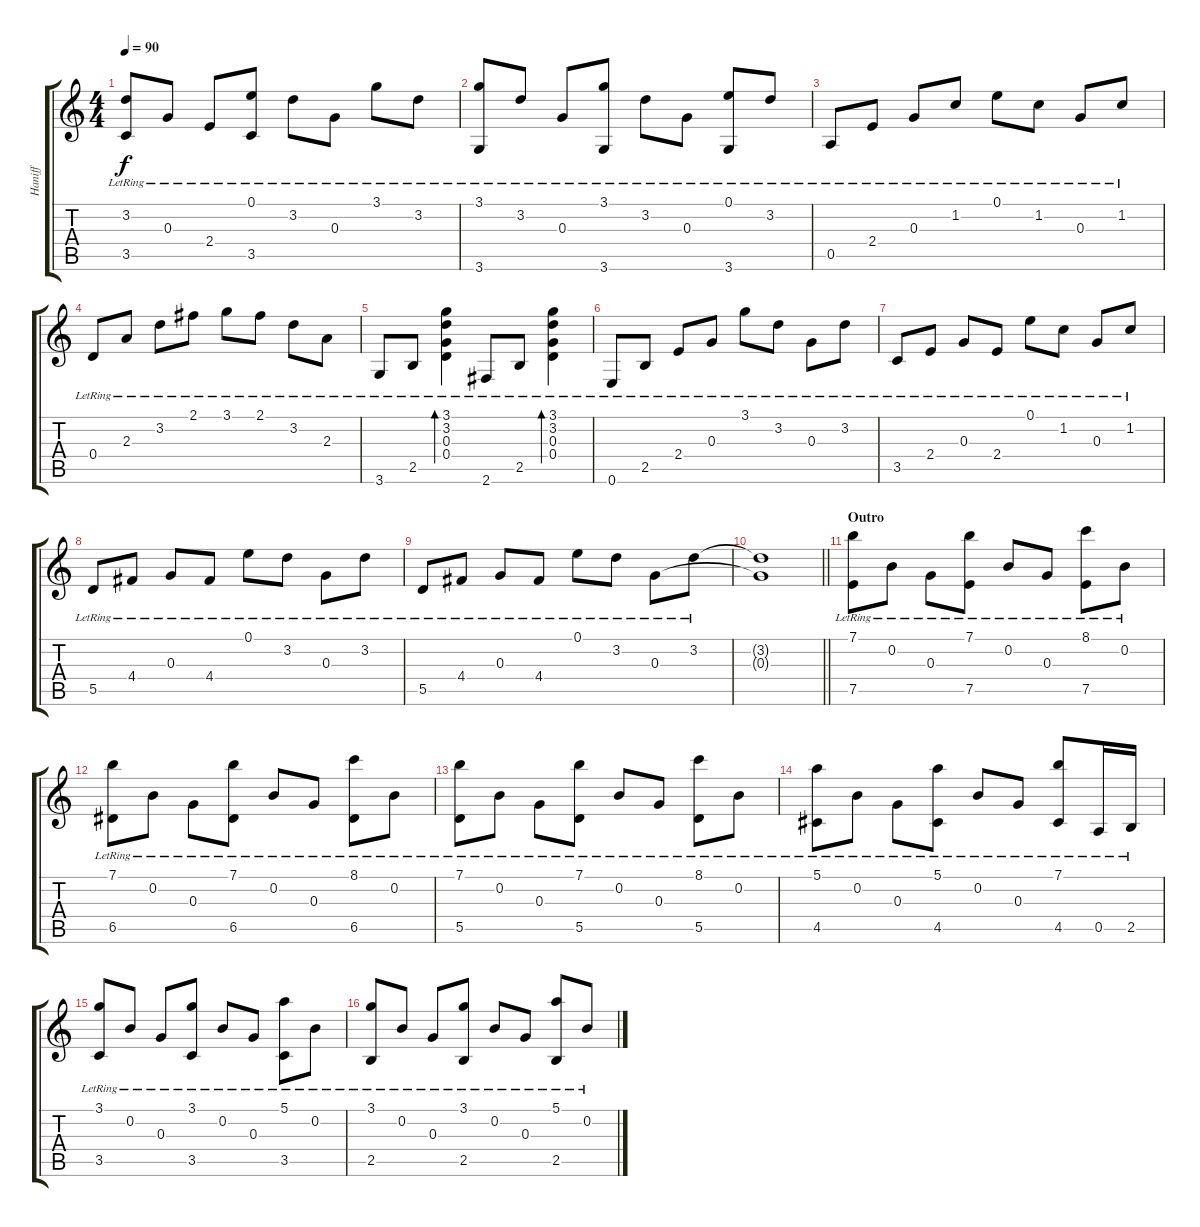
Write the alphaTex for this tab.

\track ("Haniff" "Haniff") {instrument electricguitarjazz}
\staff {score tabs}
\tuning (E4 B3 G3 D3 A2 E2) {hide}
\ts (4 4)
\tempo 90
\clef g2
\ks c
(3.2{lr} 3.5{lr}).8{dy f} 0.3{lr}.8 2.4{lr}.8 (0.1{lr} 3.5{lr}).8 3.2{lr}.8 0.3{lr}.8 3.1{lr}.8 3.2{lr}.8 |
(3.1{lr} 3.6{lr}).8 3.2{lr}.8 0.3{lr}.8 (3.1{lr} 3.6{lr}).8 3.2{lr}.8 0.3{lr}.8 (0.1{lr} 3.6{lr}).8 3.2{lr}.8 |
0.5{lr}.8 2.4{lr}.8 0.3{lr}.8 1.2{lr}.8 0.1{lr}.8 1.2{lr}.8 0.3{lr}.8 1.2{lr}.8 |
0.4{lr}.8 2.3{lr}.8 3.2{lr}.8 2.1{lr}.8 3.1{lr}.8 2.1{lr}.8 3.2{lr}.8 2.3{lr}.8 |
3.6{lr}.8 2.5{lr}.8 (3.1{lr} 3.2{lr} 0.3{lr} 0.4).4{bd 120} 2.6{lr}.8 2.5{lr}.8 (3.1{lr} 3.2{lr} 0.3{lr} 0.4).4{bd 120} |
0.6{lr}.8 2.5{lr}.8 2.4{lr}.8 0.3{lr}.8 3.1{lr}.8 3.2{lr}.8 0.3{lr}.8 3.2{lr}.8 |
3.5{lr}.8 2.4{lr}.8 0.3{lr}.8 2.4{lr}.8 0.1{lr}.8 1.2{lr}.8 0.3{lr}.8 1.2{lr}.8 |
5.5{lr}.8 4.4{lr}.8 0.3{lr}.8 4.4{lr}.8 0.1{lr}.8 3.2{lr}.8 0.3{lr}.8 3.2{lr}.8 |
5.5{lr}.8 4.4{lr}.8 0.3{lr}.8 4.4{lr}.8 0.1{lr}.8 3.2{lr}.8 0.3{lr}.8 3.2{lr}.8 |
\barLineRight lightlight
(3.2{t} 0.3{t}).1 |
\section ("" "Outro")
(7.1{lr} 7.5{lr}).8 0.2{lr}.8 0.3{lr}.8 (7.1{lr} 7.5{lr}).8 0.2{lr}.8 0.3{lr}.8 (8.1{lr} 7.5{lr}).8 0.2{lr}.8 |
(7.1{lr} 6.5{lr}).8 0.2{lr}.8 0.3{lr}.8 (7.1{lr} 6.5{lr}).8 0.2{lr}.8 0.3{lr}.8 (8.1{lr} 6.5{lr}).8 0.2{lr}.8 |
(7.1{lr} 5.5{lr}).8 0.2{lr}.8 0.3{lr}.8 (7.1{lr} 5.5{lr}).8 0.2{lr}.8 0.3{lr}.8 (8.1{lr} 5.5{lr}).8 0.2{lr}.8 |
(5.1{lr} 4.5{lr}).8 0.2{lr}.8 0.3{lr}.8 (5.1{lr} 4.5{lr}).8 0.2{lr}.8 0.3{lr}.8 (7.1{lr} 4.5{lr}).8 0.5{lr}.16 2.5{lr}.16 |
(3.1{lr} 3.5{lr}).8 0.2{lr}.8 0.3{lr}.8 (3.1{lr} 3.5{lr}).8 0.2{lr}.8 0.3{lr}.8 (5.1{lr} 3.5{lr}).8 0.2{lr}.8 |
(3.1{lr} 2.5{lr}).8 0.2{lr}.8 0.3{lr}.8 (3.1{lr} 2.5{lr}).8 0.2{lr}.8 0.3{lr}.8 (5.1{lr} 2.5{lr}).8 0.2{lr}.8
